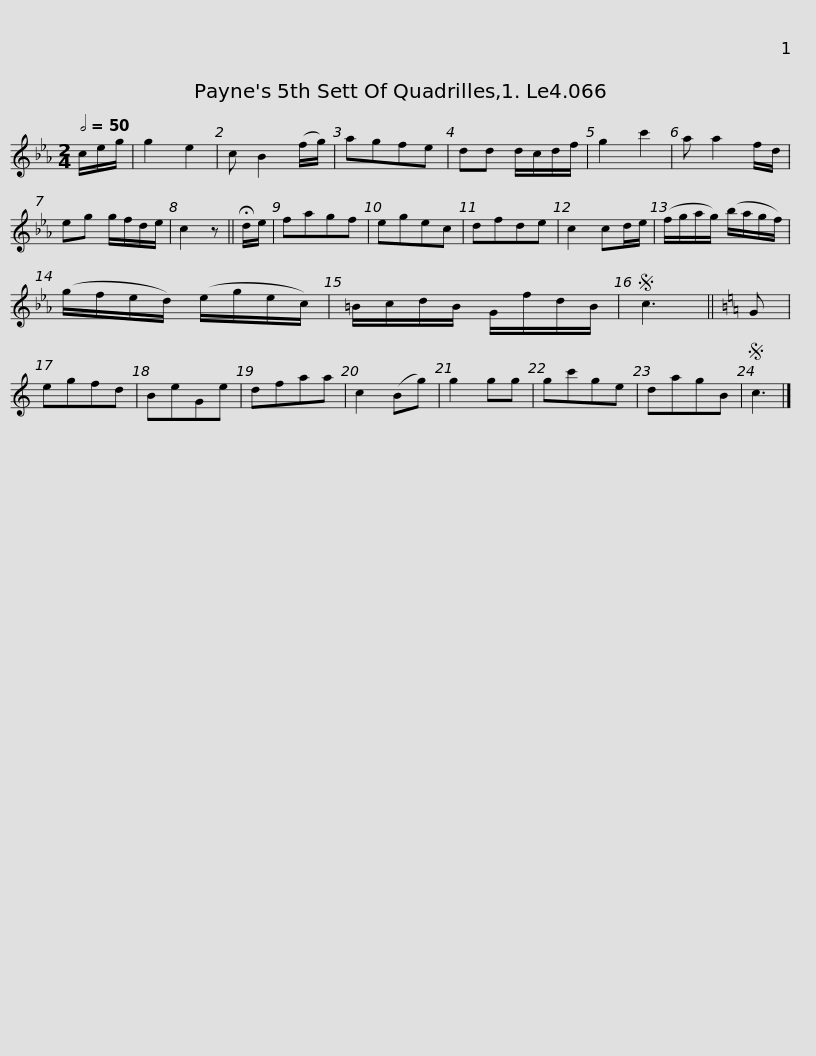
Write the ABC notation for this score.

X:1
L:1/8
Q:1/2=50
M:2/4
I:linebreak $
K:Cmin
V:1 treble
V:1
 c/e/g/ | g2 e2 | c B2 (f/g/) | agfe | dd d/c/d/f/ | %5
 g2 c'2 | a a2 f/d/ | eg g/f/d/e/ | c2 z || !fermata!d/e/ | %10
 fagf |$ egec | dfde | c2 cd/e/ | (f/g/a/g/) (b/a/g/f/) | %15
 (g/f/e/d/) (e/g/e/c/) | =B/c/d/B/ G/f/d/B/ |S c3 ||[K:C] G | egfd |$ %20
 BeGe | dfaa | c2 (Bg) | g2 gg | gc'ge | %25
 dagB |S c3 |] %27
